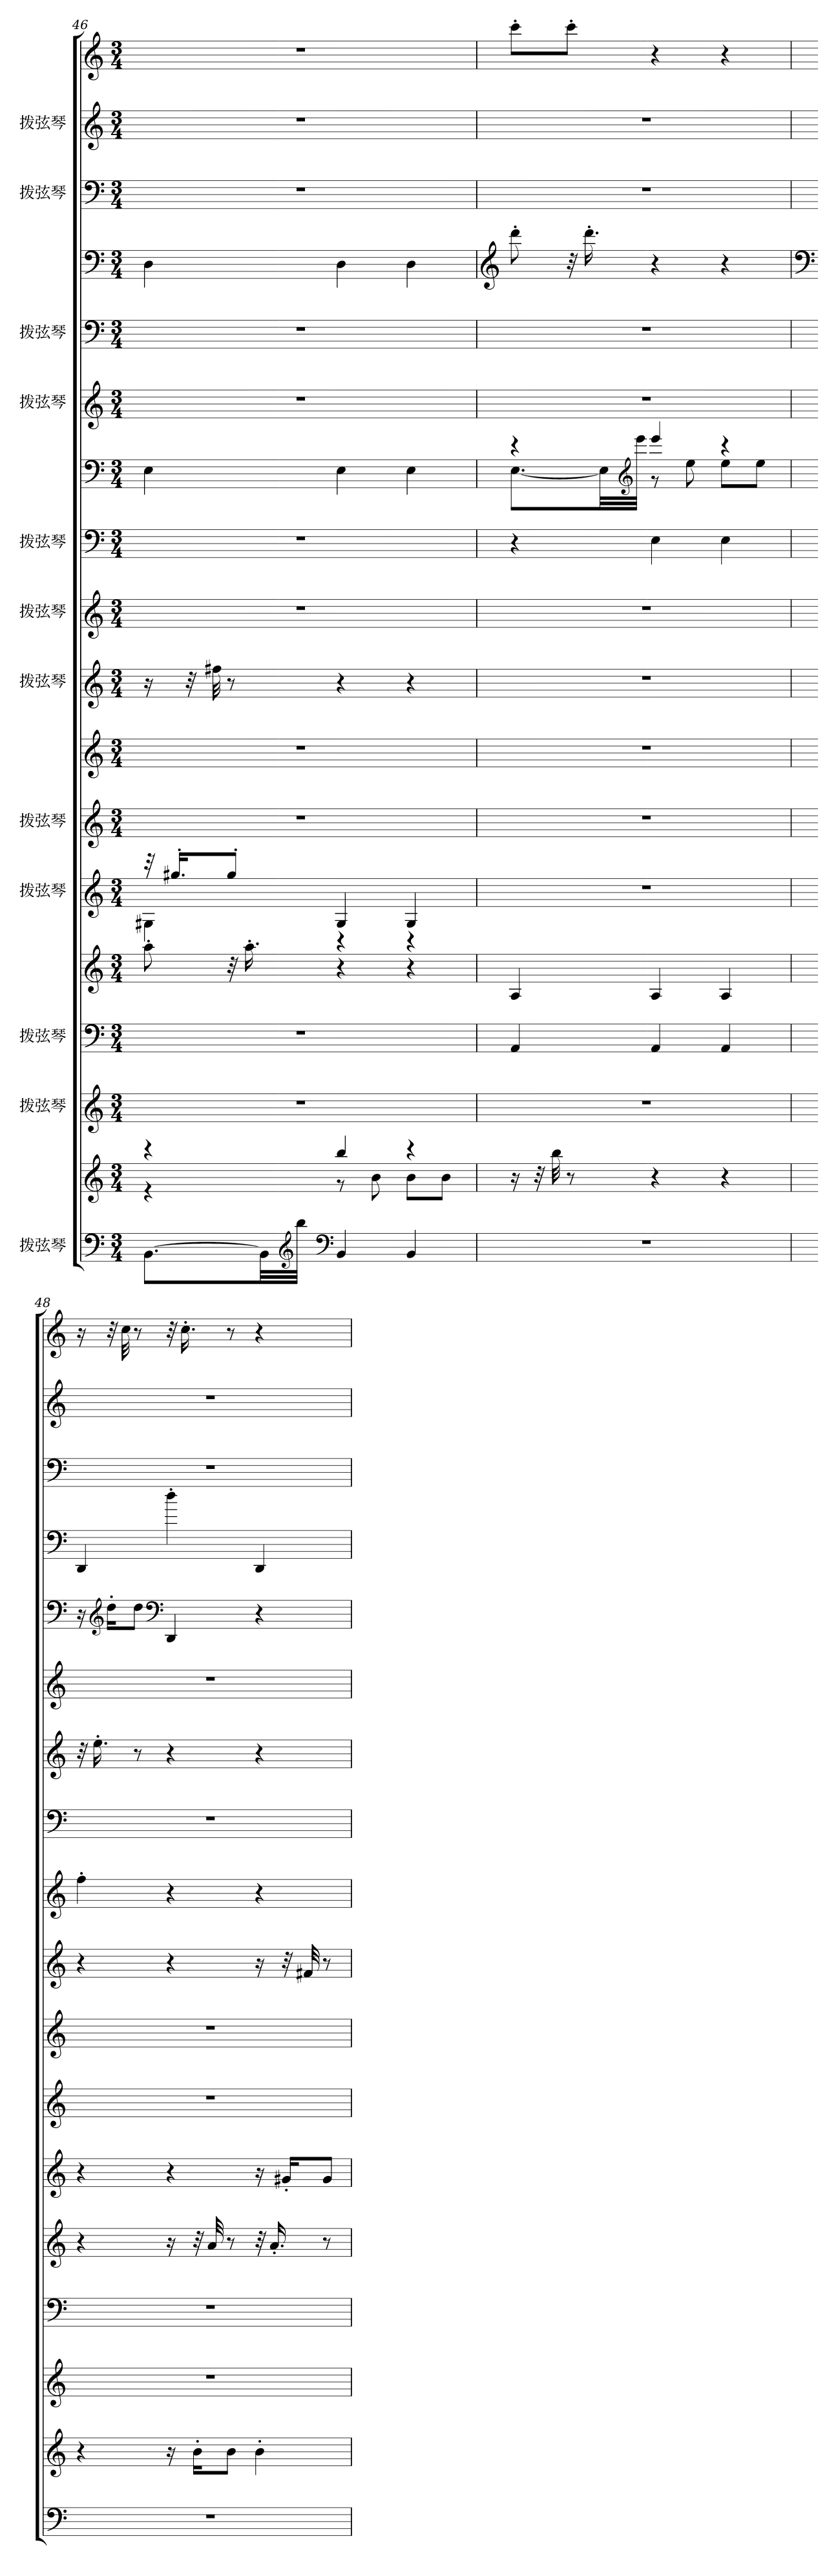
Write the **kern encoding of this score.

**kern	**kern	**kern	**kern	**kern	**kern	**kern	**kern	**kern	**kern	**kern	**kern	**kern	**kern	**kern	**kern	**kern	**kern
*part12	*part12	*part11	*part10	*part10	*part9	*part8	*part8	*part7	*part6	*part5	*part5	*part4	*part3	*part3	*part2	*part1	*part1
*staff18	*staff17	*staff16	*staff15	*staff14	*staff13	*staff12	*staff11	*staff10	*staff9	*staff8	*staff7	*staff6	*staff5	*staff4	*staff3	*staff2	*staff1
*I"拨弦琴	*	*I"拨弦琴	*I"拨弦琴	*	*I"拨弦琴	*I"拨弦琴	*	*I"拨弦琴	*I"拨弦琴	*I"拨弦琴	*	*I"拨弦琴	*I"拨弦琴	*	*I"拨弦琴	*I"拨弦琴	*
*clefF4	*clefG2	*clefG2	*clefF4	*clefG2	*clefG2	*clefG2	*clefG2	*clefG2	*clefG2	*clefF4	*clefF4	*clefG2	*clefF4	*clefF4	*clefF4	*clefG2	*clefG2
*k[]	*k[]	*k[]	*k[]	*k[]	*k[]	*k[]	*k[]	*k[]	*k[]	*k[]	*k[]	*k[]	*k[]	*k[]	*k[]	*k[]	*k[]
*M3/4	*M3/4	*M3/4	*M3/4	*M3/4	*M3/4	*M3/4	*M3/4	*M3/4	*M3/4	*M3/4	*M3/4	*M3/4	*M3/4	*M3/4	*M3/4	*M3/4	*M3/4
=46	=46	=46	=46	=46	=46	=46	=46	=46	=46	=46	=46	=46	=46	=46	=46	=46	=46
*	*^	*	*	*	*^	*	*	*	*	*	*	*	*	*	*	*	*
[8.BB\L	4r	4r	2.r	2.r	8aa'\	32r	4G#X\	2.r	2.r	16r	2.r	2.r	4E\	2.r	2.r	4D\	2.r	2.r	2.r
.	.	.	.	.	.	16.gg#X'/KL	.	.	.	.	.	.	.	.	.	.	.	.	.
.	.	.	.	.	.	.	.	.	.	32r	.	.	.	.	.	.	.	.	.
.	.	.	.	.	.	.	.	.	.	32ff#X\	.	.	.	.	.	.	.	.	.
.	.	.	.	.	32r	8gg#'/J	.	.	.	8r	.	.	.	.	.	.	.	.	.
.	.	.	.	.	16.aa'\	.	.	.	.	.	.	.	.	.	.	.	.	.	.
32BB\LL]	.	.	.	.	.	.	.	.	.	.	.	.	.	.	.	.	.	.	.
*clefG2	*	*	*	*	*	*	*	*	*	*	*	*	*	*	*	*	*	*	*
32bb\JJJ	.	.	.	.	.	.	.	.	.	.	.	.	.	.	.	.	.	.	.
*clefF4	*	*	*	*	*	*	*	*	*	*	*	*	*	*	*	*	*	*	*
4BB/	4bb/	8r	.	.	4r	4G#/	4r	.	.	4r	.	.	4E\	.	.	4D\	.	.	.
.	.	8b\	.	.	.	.	.	.	.	.	.	.	.	.	.	.	.	.	.
4BB/	4r	8b\L	.	.	4r	4G#/	4r	.	.	4r	.	.	4E\	.	.	4D\	.	.	.
.	.	8b\J	.	.	.	.	.	.	.	.	.	.	.	.	.	.	.	.	.
*	*v	*v	*	*	*	*v	*v	*	*	*	*	*	*	*	*	*	*	*	*
!!LO:PB:g=z
=47	=47	=47	=47	=47	=47	=47	=47	=47	=47	=47	=47	=47	=47	=47	=47	=47	=47
*	*	*	*	*	*	*	*	*	*	*	*	*	*	*clefG2	*	*	*
*	*	*	*	*	*	*	*	*	*	*	*^	*	*	*	*	*	*
2.r	16r	2.r	4AA/	4A/	2.r	2.r	2.r	2.r	2.r	4r	4r	[8.E\L	2.r	2.r	8ddd'\	2.r	2.r	8ccc'\L
.	32r	.	.	.	.	.	.	.	.	.	.	.	.	.	.	.	.	.
.	32bb\	.	.	.	.	.	.	.	.	.	.	.	.	.	.	.	.	.
.	8r	.	.	.	.	.	.	.	.	.	.	.	.	.	32r	.	.	8ccc'\J
.	.	.	.	.	.	.	.	.	.	.	.	.	.	.	16.ddd'\	.	.	.
.	.	.	.	.	.	.	.	.	.	.	.	32E\LL]	.	.	.	.	.	.
*	*	*	*	*	*	*	*	*	*	*	*clefG2	*	*	*	*	*	*	*
.	.	.	.	.	.	.	.	.	.	.	.	32eee\JJJ	.	.	.	.	.	.
.	4r	.	4AA/	4A/	.	.	.	.	.	4E\	4eee/	8r	.	.	4r	.	.	4r
.	.	.	.	.	.	.	.	.	.	.	.	8ee\	.	.	.	.	.	.
.	4r	.	4AA/	4A/	.	.	.	.	.	4E\	4r	8ee\L	.	.	4r	.	.	4r
.	.	.	.	.	.	.	.	.	.	.	.	8ee\J	.	.	.	.	.	.
*	*	*	*	*	*	*	*	*	*	*	*v	*v	*	*	*	*	*	*
=48	=48	=48	=48	=48	=48	=48	=48	=48	=48	=48	=48	=48	=48	=48	=48	=48	=48
*	*	*	*	*	*	*	*	*	*	*	*	*	*	*clefF4	*	*	*
2.r	4r	2.r	2.r	4r	4r	2.r	2.r	4r	4ff'\	2.r	32r	2.r	16r	4DD/	2.r	2.r	16r
.	.	.	.	.	.	.	.	.	.	.	16.ee'\	.	.	.	.	.	.
*	*	*	*	*	*	*	*	*	*	*	*	*	*clefG2	*	*	*	*
.	.	.	.	.	.	.	.	.	.	.	.	.	16dd'\KL	.	.	.	32r
.	.	.	.	.	.	.	.	.	.	.	.	.	.	.	.	.	32cc\
.	.	.	.	.	.	.	.	.	.	.	8r	.	8dd\J	.	.	.	8r
*	*	*	*	*	*	*	*	*	*	*	*	*	*clefF4	*	*	*	*
.	16r	.	.	16r	4r	.	.	4r	4r	.	4r	.	4DD/	4dd'\	.	.	32r
.	.	.	.	.	.	.	.	.	.	.	.	.	.	.	.	.	16.cc'\
.	16b'\KL	.	.	32r	.	.	.	.	.	.	.	.	.	.	.	.	.
.	.	.	.	32a/	.	.	.	.	.	.	.	.	.	.	.	.	.
.	8b\J	.	.	8r	.	.	.	.	.	.	.	.	.	.	.	.	8r
.	4b'\	.	.	32r	16r	.	.	16r	4r	.	4r	.	4r	4DD/	.	.	4r
.	.	.	.	16.a'/	.	.	.	.	.	.	.	.	.	.	.	.	.
.	.	.	.	.	16g#X'/KL	.	.	32r	.	.	.	.	.	.	.	.	.
.	.	.	.	.	.	.	.	32f#X/	.	.	.	.	.	.	.	.	.
.	.	.	.	8r	8g#/J	.	.	8r	.	.	.	.	.	.	.	.	.
=	=	=	=	=	=	=	=	=	=	=	=	=	=	=	=	=	=
*-	*-	*-	*-	*-	*-	*-	*-	*-	*-	*-	*-	*-	*-	*-	*-	*-	*-
